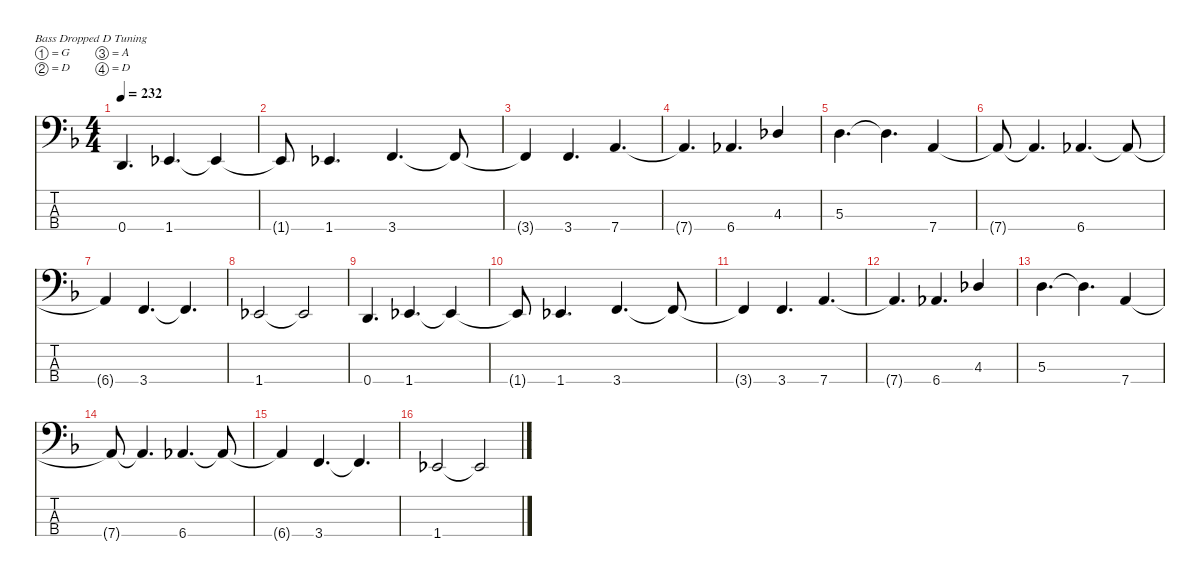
\hideDynamics
\bracketExtendMode nobrackets
\singleTrackTrackNamePolicy hidden
\multiTrackTrackNamePolicy hidden
\firstSystemTrackNameMode fullname
\firstSystemTrackNameOrientation horizontal
\otherSystemsTrackNameOrientation horizontal
\track ("Bass" "E-Bass") {defaultSystemsLayout 8 instrument electricbassfinger}
\staff {score tabs}
\tuning (G2 D2 A1 D1)
\ts (4 4)
\tempo 232
\clef f4
\ks dminor
0.4{acc forcenatural}.4{d dy f beam Up} 1.4{acc b}.4{d beam Up} 1.4{t acc b}.4{beam Up} |
1.4{t acc b}.8{beam Up} 1.4{acc b}.4{d beam Up} 3.4{acc forcenatural}.4{d beam Up} 3.4{t acc forcenatural}.8{beam Up} |
3.4{t acc forcenatural}.4{beam Up} 3.4{acc forcenatural}.4{d beam Up} 7.4{acc forcenatural}.4{d beam Up} |
7.4{t acc forcenatural}.4{d beam Up} 6.4{acc b}.4{d beam Up} 4.3{acc b}.4{beam Up} |
5.3{acc forcenatural}.4{d beam Down} 5.3{t acc forcenatural}.4{d beam Down} 7.4{acc forcenatural}.4{beam Up} |
7.4{t acc forcenatural}.8{beam Up} 7.4{t acc forcenatural}.4{d beam Up} 6.4{acc b}.4{d beam Up} 6.4{t acc b}.8{beam Up} |
6.4{t acc b}.4{beam Up} 3.4{acc forcenatural}.4{d beam Up} 3.4{t acc forcenatural}.4{d beam Up} |
1.4{acc b}.2{beam Up} 1.4{t acc b}.2{beam Up} |
0.4{acc forcenatural}.4{d beam Up} 1.4{acc b}.4{d beam Up} 1.4{t acc b}.4{beam Up} |
1.4{t acc b}.8{beam Up} 1.4{acc b}.4{d beam Up} 3.4{acc forcenatural}.4{d beam Up} 3.4{t acc forcenatural}.8{beam Up} |
3.4{t acc forcenatural}.4{beam Up} 3.4{acc forcenatural}.4{d beam Up} 7.4{acc forcenatural}.4{d beam Up} |
7.4{t acc forcenatural}.4{d beam Up} 6.4{acc b}.4{d beam Up} 4.3{acc b}.4{beam Up} |
5.3{acc forcenatural}.4{d beam Down} 5.3{t acc forcenatural}.4{d beam Down} 7.4{acc forcenatural}.4{beam Up} |
7.4{t acc forcenatural}.8{beam Up} 7.4{t acc forcenatural}.4{d beam Up} 6.4{acc b}.4{d beam Up} 6.4{t acc b}.8{beam Up} |
6.4{t acc b}.4{beam Up} 3.4{acc forcenatural}.4{d beam Up} 3.4{t acc forcenatural}.4{d beam Up} |
1.4{acc b}.2{beam Up} 1.4{t acc b}.2{beam Up}
